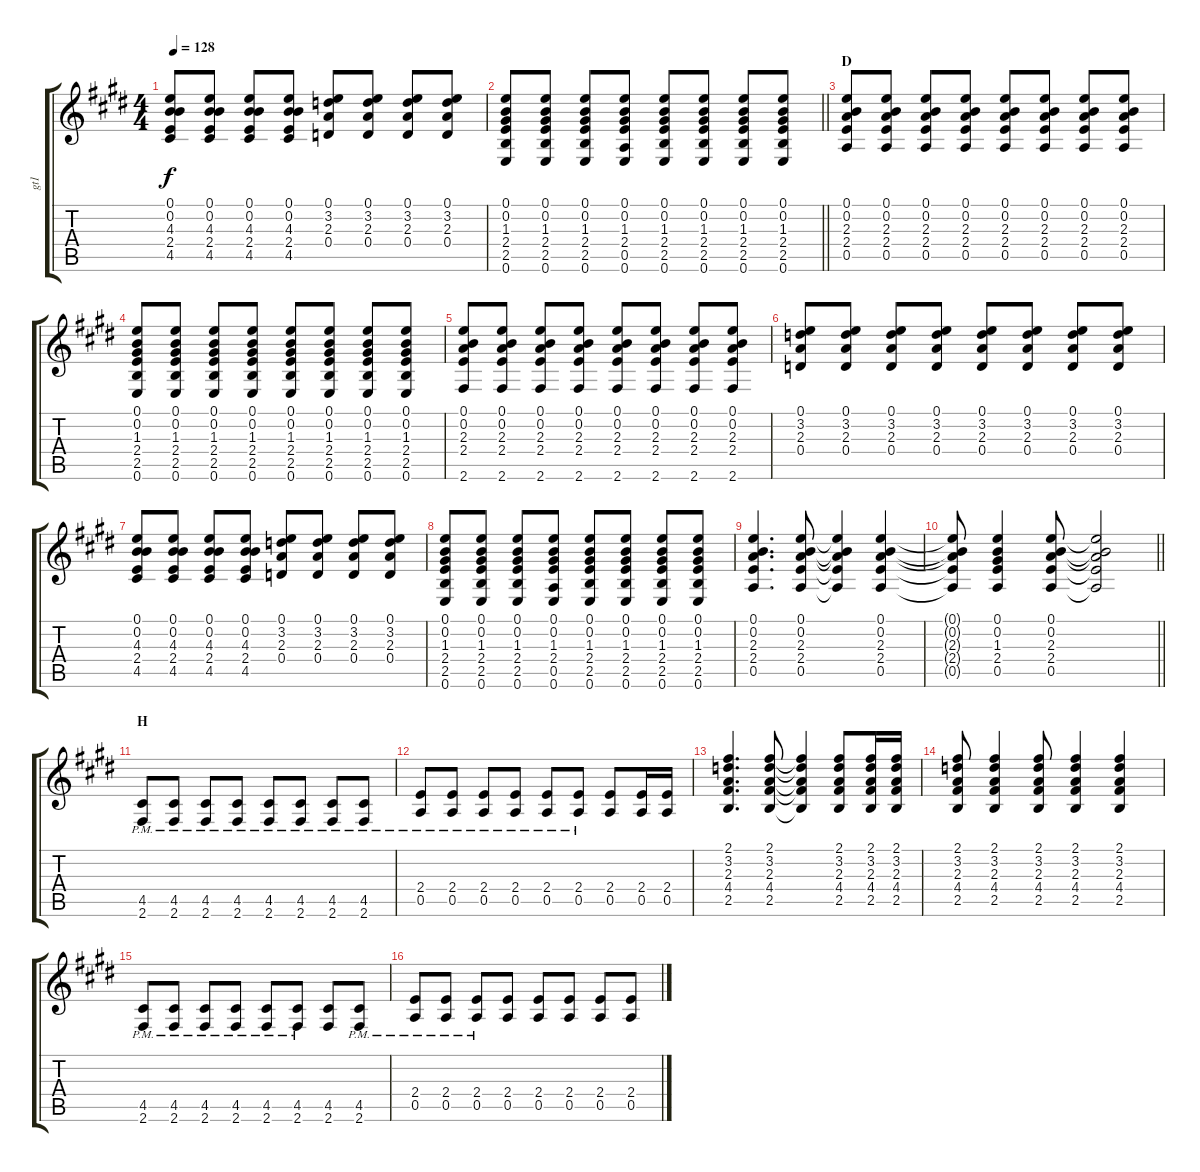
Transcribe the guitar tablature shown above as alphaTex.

\track ("gt1" "gt1") {instrument distortionguitar}
\staff {score tabs}
\tuning (E4 B3 G3 D3 A2 E2) {hide}
\ts (4 4)
\tempo 128
\clef g2
\ks e
(0.1 0.2 4.3 2.4 4.5).8{dy f} (0.1 0.2 4.3 2.4 4.5).8 (0.1 0.2 4.3 2.4 4.5).8 (0.1 0.2 4.3 2.4 4.5).8 (0.1 3.2 2.3 0.4).8 (0.1 3.2 2.3 0.4).8 (0.1 3.2 2.3 0.4).8 (0.1 3.2 2.3 0.4).8 |
\barLineRight lightlight
(0.1 0.2 1.3 2.4 2.5 0.6).8 (0.1 0.2 1.3 2.4 2.5 0.6).8 (0.1 0.2 1.3 2.4 2.5 0.6).8 (0.1 0.2 1.3 2.4 0.5 0.6).8 (0.1 0.2 1.3 2.4 2.5 0.6).8 (0.1 0.2 1.3 2.4 2.5 0.6).8 (0.1 0.2 1.3 2.4 2.5 0.6).8 (0.1 0.2 1.3 2.4 2.5 0.6).8 |
\section ("" "D")
(0.1 0.2 2.3 2.4 0.5).8 (0.1 0.2 2.3 2.4 0.5).8 (0.1 0.2 2.3 2.4 0.5).8 (0.1 0.2 2.3 2.4 0.5).8 (0.1 0.2 2.3 2.4 0.5).8 (0.1 0.2 2.3 2.4 0.5).8 (0.1 0.2 2.3 2.4 0.5).8 (0.1 0.2 2.3 2.4 0.5).8 |
(0.1 0.2 1.3 2.4 2.5 0.6).8 (0.1 0.2 1.3 2.4 2.5 0.6).8 (0.1 0.2 1.3 2.4 2.5 0.6).8 (0.1 0.2 1.3 2.4 2.5 0.6).8 (0.1 0.2 1.3 2.4 2.5 0.6).8 (0.1 0.2 1.3 2.4 2.5 0.6).8 (0.1 0.2 1.3 2.4 2.5 0.6).8 (0.1 0.2 1.3 2.4 2.5 0.6).8 |
(0.1 0.2 2.3 2.4 2.6).8 (0.1 0.2 2.3 2.4 2.6).8 (0.1 0.2 2.3 2.4 2.6).8 (0.1 0.2 2.3 2.4 2.6).8 (0.1 0.2 2.3 2.4 2.6).8 (0.1 0.2 2.3 2.4 2.6).8 (0.1 0.2 2.3 2.4 2.6).8 (0.1 0.2 2.3 2.4 2.6).8 |
(0.1 3.2 2.3 0.4).8 (0.1 3.2 2.3 0.4).8 (0.1 3.2 2.3 0.4).8 (0.1 3.2 2.3 0.4).8 (0.1 3.2 2.3 0.4).8 (0.1 3.2 2.3 0.4).8 (0.1 3.2 2.3 0.4).8 (0.1 3.2 2.3 0.4).8 |
(0.1 0.2 4.3 2.4 4.5).8 (0.1 0.2 4.3 2.4 4.5).8 (0.1 0.2 4.3 2.4 4.5).8 (0.1 0.2 4.3 2.4 4.5).8 (0.1 3.2 2.3 0.4).8 (0.1 3.2 2.3 0.4).8 (0.1 3.2 2.3 0.4).8 (0.1 3.2 2.3 0.4).8 |
(0.1 0.2 1.3 2.4 2.5 0.6).8 (0.1 0.2 1.3 2.4 2.5 0.6).8 (0.1 0.2 1.3 2.4 2.5 0.6).8 (0.1 0.2 1.3 2.4 0.5 0.6).8 (0.1 0.2 1.3 2.4 2.5 0.6).8 (0.1 0.2 1.3 2.4 2.5 0.6).8 (0.1 0.2 1.3 2.4 2.5 0.6).8 (0.1 0.2 1.3 2.4 2.5 0.6).8 |
(0.1 0.2 2.3 2.4 0.5).4{d} (0.1 0.2 2.3 2.4 0.5).8 (0.1{t} 0.2{t} 2.3{t} 2.4{t} 0.5{t}).4 (0.1 0.2 2.3 2.4 0.5).4 |
\barLineRight lightlight
(0.1{t} 0.2{t} 2.3{t} 2.4{t} 0.5{t}).8 (0.1 0.2 1.3 2.4 0.5).4 (0.1 0.2 2.3 2.4 0.5).8 (0.1{t} 0.2{t} 2.3{t} 2.4{t} 0.5{t}).2 |
\section ("" "H")
(4.5{pm} 2.6{pm}).8 (4.5{pm} 2.6{pm}).8 (4.5{pm} 2.6{pm}).8 (4.5{pm} 2.6{pm}).8 (4.5{pm} 2.6{pm}).8 (4.5{pm} 2.6{pm}).8 (4.5{pm} 2.6{pm}).8 (4.5{pm} 2.6{pm}).8 |
(2.4{pm} 0.5{pm}).8 (2.4{pm} 0.5{pm}).8 (2.4{pm} 0.5{pm}).8 (2.4{pm} 0.5{pm}).8 (2.4{pm} 0.5{pm}).8 (2.4{pm} 0.5{pm}).8 (2.4 0.5).8 (2.4 0.5).16 (2.4 0.5).16 |
(2.1 3.2 2.3 4.4 2.5).4{d} (2.1 3.2 2.3 4.4 2.5).8 (2.1{t} 3.2{t} 2.3{t} 4.4{t} 2.5{t}).4 (2.1 3.2 2.3 4.4 2.5).8 (2.1 3.2 2.3 4.4 2.5).16 (2.1 3.2 2.3 4.4 2.5).16 |
(2.1 3.2 2.3 4.4 2.5).8 (2.1 3.2 2.3 4.4 2.5).4 (2.1 3.2 2.3 4.4 2.5).8 (2.1 3.2 2.3 4.4 2.5).4 (2.1 3.2 2.3 4.4 2.5).4 |
(4.5{pm} 2.6{pm}).8 (4.5{pm} 2.6{pm}).8 (4.5{pm} 2.6{pm}).8 (4.5{pm} 2.6{pm}).8 (4.5{pm} 2.6{pm}).8 (4.5{pm} 2.6{pm}).8 (4.5 2.6).8 (4.5{pm} 2.6{pm}).8 |
(2.4{pm} 0.5{pm}).8 (2.4{pm} 0.5{pm}).8 (2.4{pm} 0.5{pm}).8 (2.4 0.5).8 (2.4 0.5).8 (2.4 0.5).8 (2.4 0.5).8 (2.4 0.5).8
